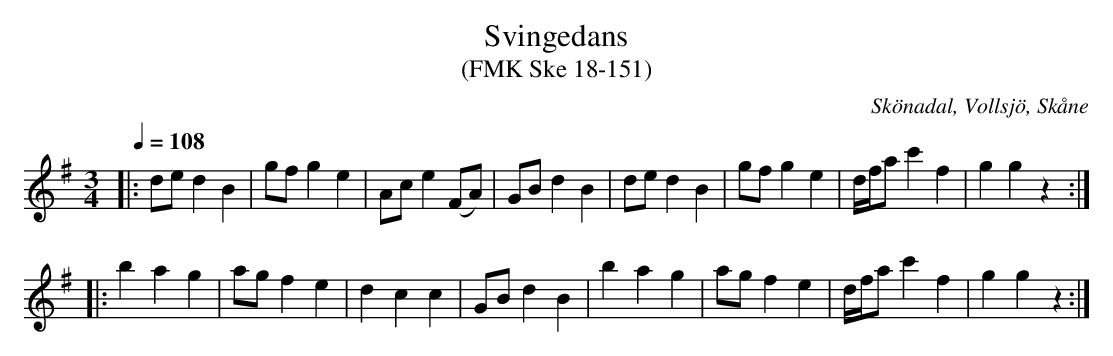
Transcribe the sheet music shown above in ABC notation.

X:1
T:Svingedans
T:(FMK Ske 18-151)
O:Skönadal, Vollsjö, Skåne
M:3/4
L:1/8
Q:1/4=108
K:G
|: de d2 B2 | gf g2 e2 | Ac e2 (FA) | GB d2 B2 | de d2 B2 | gf g2 e2 | d/f/a c'2 f2 | g2 g2 z2 :|
|: b2 a2 g2 | ag f2 e2 | d2 c2 c2 | GB d2 B2 | b2 a2 g2 | ag f2 e2 | d/f/a c'2 f2 | g2 g2 z2 :|
